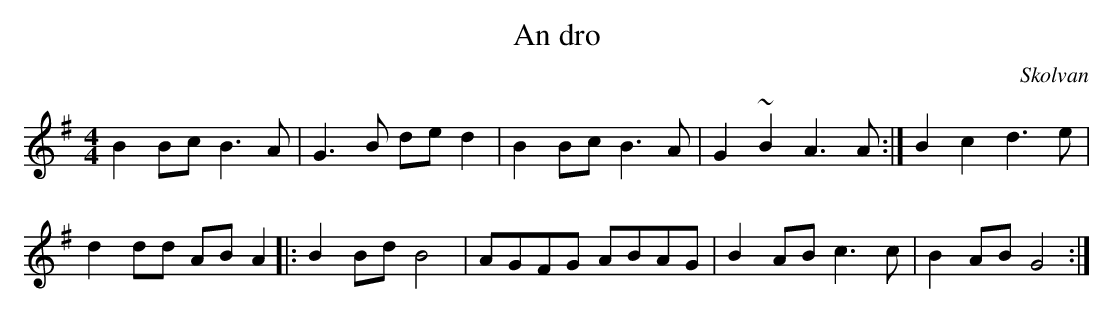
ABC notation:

X:1
T:An dro
C:Skolvan
M:4/4
L:1/8
K:G
B2 BcB3A|G3B de d2|B2 BcB3A|G2~B2A3A:|B2c2d3e|
d2dd ABA2|:B2BdB4|AGFG ABAG|B2AB c3c|B2AB G4:|
